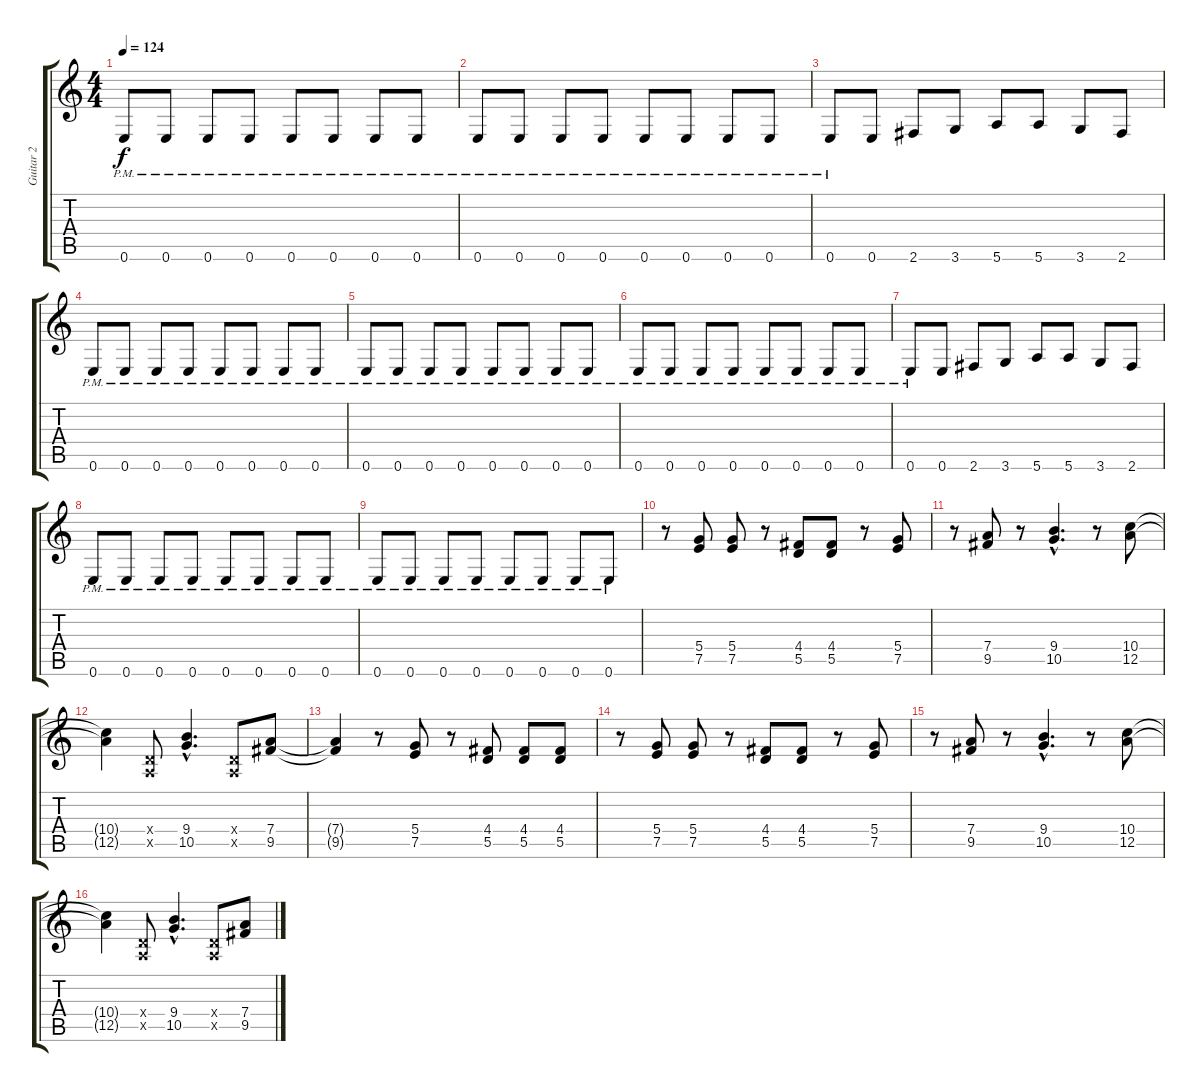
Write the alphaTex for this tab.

\track ("Guitar 2" "Guitar 2") {instrument overdrivenguitar}
\staff {score tabs}
\tuning (E4 B3 G3 D3 A2 E2) {hide}
\ts (4 4)
\tempo 124
\clef g2
\ks c
0.6{pm}.8{dy f} 0.6{pm}.8 0.6{pm}.8 0.6{pm}.8 0.6{pm}.8 0.6{pm}.8 0.6{pm}.8 0.6{pm}.8 |
0.6{pm}.8 0.6{pm}.8 0.6{pm}.8 0.6{pm}.8 0.6{pm}.8 0.6{pm}.8 0.6{pm}.8 0.6{pm}.8 |
0.6{pm}.8 0.6.8 2.6.8 3.6.8 5.6.8 5.6.8 3.6.8 2.6.8 |
0.6{pm}.8 0.6{pm}.8 0.6{pm}.8 0.6{pm}.8 0.6{pm}.8 0.6{pm}.8 0.6{pm}.8 0.6{pm}.8 |
0.6{pm}.8 0.6{pm}.8 0.6{pm}.8 0.6{pm}.8 0.6{pm}.8 0.6{pm}.8 0.6{pm}.8 0.6{pm}.8 |
0.6{pm}.8 0.6{pm}.8 0.6{pm}.8 0.6{pm}.8 0.6{pm}.8 0.6{pm}.8 0.6{pm}.8 0.6{pm}.8 |
0.6{pm}.8 0.6.8 2.6.8 3.6.8 5.6.8 5.6.8 3.6.8 2.6.8 |
0.6{pm}.8 0.6{pm}.8 0.6{pm}.8 0.6{pm}.8 0.6{pm}.8 0.6{pm}.8 0.6{pm}.8 0.6{pm}.8 |
0.6{pm}.8 0.6{pm}.8 0.6{pm}.8 0.6{pm}.8 0.6{pm}.8 0.6{pm}.8 0.6{pm}.8 0.6{pm}.8 |
r.8 (5.4 7.5).8 (5.4 7.5).8 r.8 (4.4 5.5).8 (4.4 5.5).8 r.8 (5.4 7.5).8 |
r.8 (7.4 9.5).8 r.8 (9.4{hac} 10.5{hac}).4{d} r.8 (10.4 12.5).8 |
(10.4{t} 12.5{t}).4 (0.4{x} 0.5{x}).8 (9.4{hac} 10.5{hac}).4{d} (0.4{x} 0.5{x}).8 (7.4 9.5).8 |
(7.4{t} 9.5{t}).4 r.8 (5.4 7.5).8 r.8 (4.4 5.5).8 (4.4 5.5).8 (4.4 5.5).8 |
r.8 (5.4 7.5).8 (5.4 7.5).8 r.8 (4.4 5.5).8 (4.4 5.5).8 r.8 (5.4 7.5).8 |
r.8 (7.4 9.5).8 r.8 (9.4{hac} 10.5{hac}).4{d} r.8 (10.4 12.5).8 |
(10.4{t} 12.5{t}).4 (0.4{x} 0.5{x}).8 (9.4{hac} 10.5{hac}).4{d} (0.4{x} 0.5{x}).8 (7.4 9.5).8
